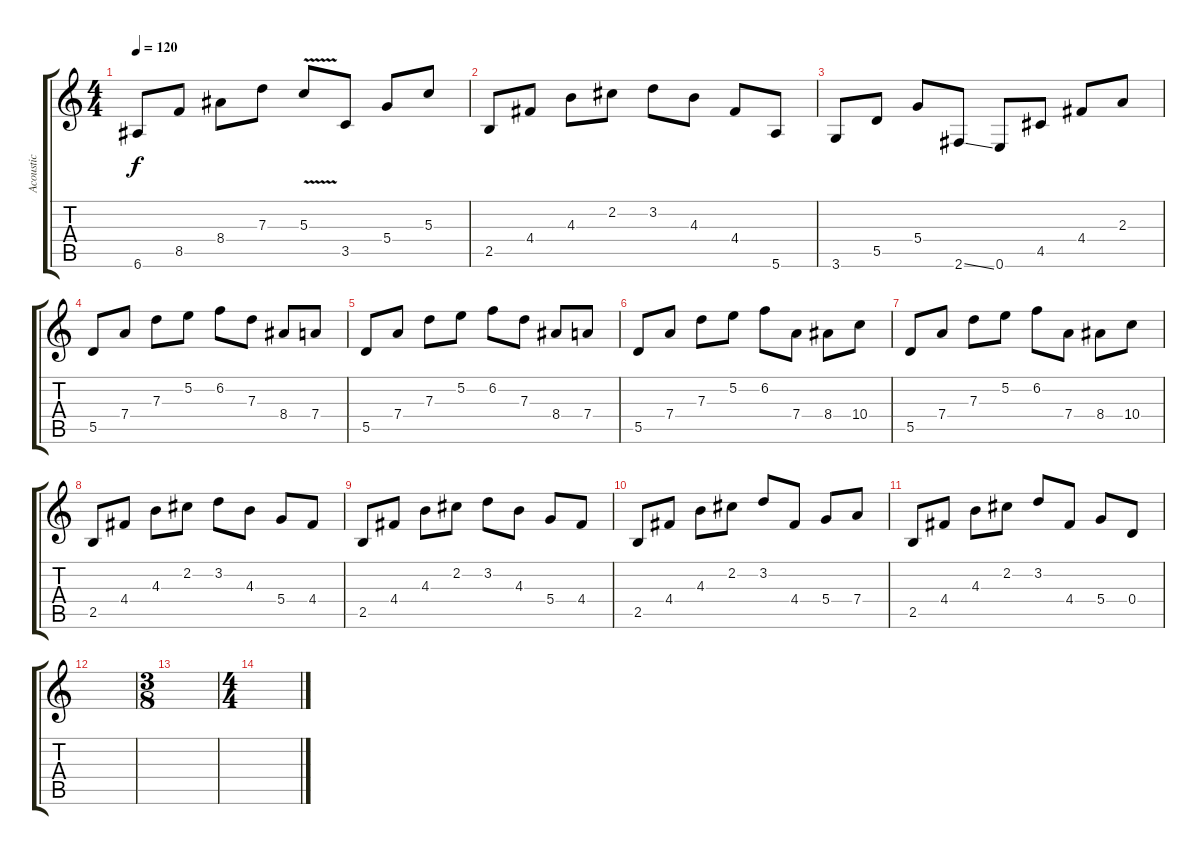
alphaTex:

\track ("Acoustic" "Acoustic") {instrument acousticguitarsteel}
\staff {score tabs}
\tuning (E4 B3 G3 D3 A2 E2) {hide}
\ts (4 4)
\tempo 120
\clef g2
\ks c
6.6.8{dy f} 8.5.8 8.4.8 7.3.8 5.3{v}.8 3.5.8 5.4.8 5.3.8 |
2.5.8 4.4.8 4.3.8 2.2.8 3.2.8 4.3.8 4.4.8 5.6.8 |
3.6.8 5.5.8 5.4.8 2.6{ss}.8 0.6.8 4.5.8 4.4.8 2.3.8 |
5.5.8 7.4.8 7.3.8 5.2.8 6.2.8 7.3.8 8.4.8 7.4.8 |
5.5.8 7.4.8 7.3.8 5.2.8 6.2.8 7.3.8 8.4.8 7.4.8 |
5.5.8 7.4.8 7.3.8 5.2.8 6.2.8 7.4.8 8.4.8 10.4.8 |
5.5.8 7.4.8 7.3.8 5.2.8 6.2.8 7.4.8 8.4.8 10.4.8 |
2.5.8 4.4.8 4.3.8 2.2.8 3.2.8 4.3.8 5.4.8 4.4.8 |
2.5.8 4.4.8 4.3.8 2.2.8 3.2.8 4.3.8 5.4.8 4.4.8 |
2.5.8 4.4.8 4.3.8 2.2.8 3.2.8 4.4.8 5.4.8 7.4.8 |
2.5.8 4.4.8 4.3.8 2.2.8 3.2.8 4.4.8 5.4.8 0.4.8 |
|
\ts (3 8)
|
\ts (4 4)
